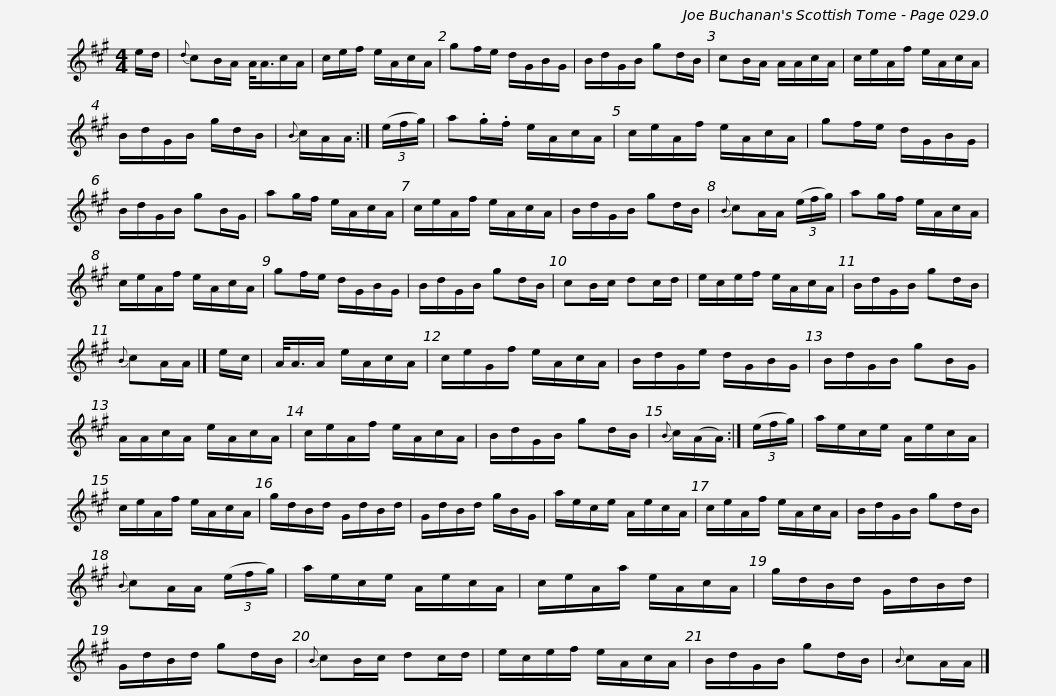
X:1
L:1/8
M:4/4
I:linebreak $
K:A
V:1 treble
V:1
 e/d/ |{d} cB/A/ A/<A/c/A/ | c/e/f/ e/A/c/A/ | gf/e/ d/G/B/G/ | B/d/G/B/ gd/B/ | %5
 cB/A/ A/A/c/A/ | c/e/A/f/ e/A/c/A/ |$ B/d/G/B/ g/d/B/ |{B} c/A/A/ :| (3(e/f/g/) | %10
 a.g/.f/ e/A/c/A/ | c/e/A/f/ e/A/c/A/ | gf/e/ d/G/B/G/ | B/d/G/B/ gB/G/ |$ ag/f/ e/A/c/A/ | %15
 c/e/A/f/ e/A/c/A/ | B/d/G/B/ gd/B/ |{B} cA/A/ (3(e/f/g/) | ag/f/ e/A/c/A/ | c/e/A/f/ e/A/c/A/ |$ %20
 gf/e/ d/G/B/G/ | B/d/G/B/ gd/B/ | cB/c/ dc/d/ | e/c/e/f/ e/A/c/A/ | B/d/G/B/ gd/B/ | %25
{B} cA/A/ |] e/c/ |$ A/<A/A/ e/A/c/A/ | c/e/G/f/ e/A/c/A/ | B/d/G/e/ d/G/B/G/ | %30
 B/d/G/B/ gB/G/ | A/A/c/A/ e/A/c/A/ | c/e/A/f/ e/A/c/A/ |$ B/d/G/B/ gd/B/ |{B} c/(A/A/) :| %35
 (3(e/f/g/) | a/e/c/e/ A/e/c/A/ | c/e/A/f/ e/A/c/A/ | g/d/B/d/ G/d/B/d/ | G/d/B/d/ g/B/G/ |$ %40
 a/e/c/e/ A/e/c/A/ | c/e/A/f/ e/A/c/A/ | B/d/G/B/ gd/B/ |{B} cA/A/ (3(e/f/g/) | a/e/c/e/ A/e/c/A/ | %45
 c/e/A/a/ e/A/c/A/ |$ g/d/B/d/ G/d/B/d/ | G/d/B/d/ gd/B/ |{B} cB/c/ dc/d/ | e/c/e/f/ e/A/c/A/ | %50
 B/d/G/B/ gd/B/ |{B} cA/A/ |] %52
